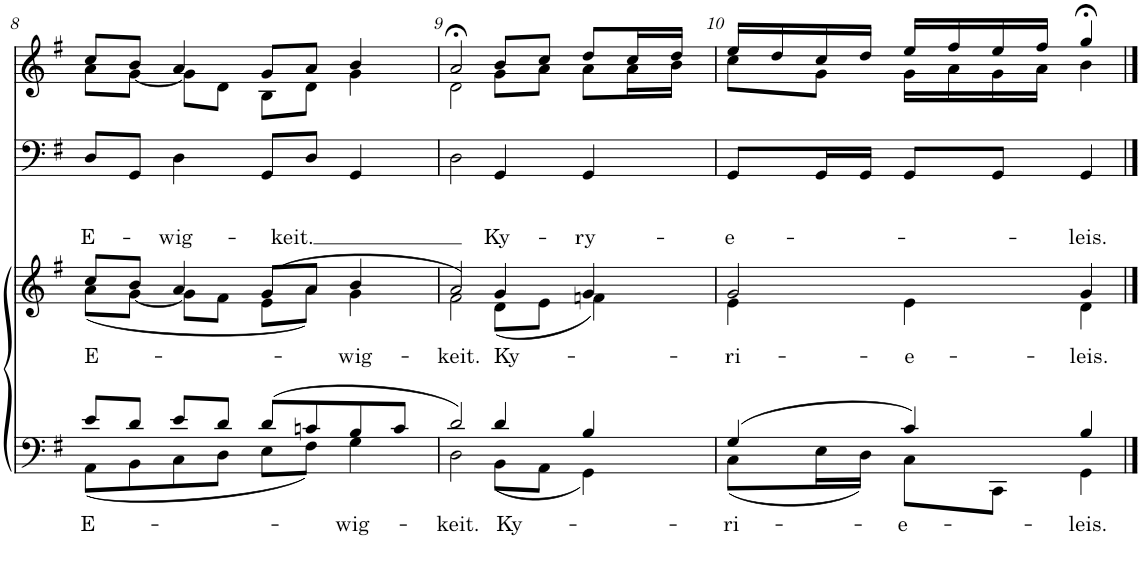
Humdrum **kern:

**kern	**text	**kern	**text	**kern	**kern
*part4	*part4	*part3	*part3	*part2	*part1
*staff4	*staff4	*staff3	*staff3	*staff2	*staff1
*I"Tenor/Bass	*	*I"Soprano/Alto	*	*I"Timpani	*I"Horn in F
*	*	*	*	*I'Timp	*I'Hn
!!LO:PB:g=z
*clefF4	*	*clefG2	*	*clefF4	*clefG2
*	*	*	*	*	*ITrd4c7
*k[f#]	*	*k[f#]	*	*k[f#]	*k[f#]
*M4/4	*	*M4/4	*	*M4/4	*M4/4
*met(c)	*	*met(c)	*	*met(c)	*met(c)
=8	=8	=8	=8	=8	=8
*^	*	*	*	*	*
!	!	!LO:LY:b	!	!LO:LY:a	!	!
*	*	*	*^	*	*	*
!	!	!	!	!	!LO:LY:b	!	!
*	*	*	*	*	*	*	*^
8e/L	(8AA\L	E-	8cc/L	(8a\L	E-	8D/L	8cc/L	8a\L
8d/J	8BB\	.	8b/J	[8g\J	.	8GG/J	8b/J	[8g\J
!	!	!	!	!	!LO:LY:a	!	!	!
8e/L	8C\	.	4a/	8g\L]	-wig-	4D\	4a/	8g\L]
8d/J	8D\J	.	.	8f#\J	.	.	.	8d\J
!	!	!	!	!	!LO:LY:a	!	!	!
(8d/L	8E\L	.	(8g/L	8e\L	-keit.	8GG/L	8g/L	8B\L
8cn/	8F#\J)	.	8a/J	8a\J)	.	8D/J	8a/J	8d\J
!	!	!LO:LY:b	!	!	!LO:LY:b	!	!	!
8B/	4G\	-wig-	4b/	4g\	-wig-	4GG/	4b/	4g\
8c/J	.	.	.	.	.	.	.	.
=9	=9	=9	=9	=9	=9	=9	=9	=9
!	!	!LO:LY:b	!	!	!LO:LY:b	!	!	!
2d/)	2D\	keit.	2a/)	2f#\	-keit.	2D\	2a;<,/	2d\
!	!	!LO:LY:b	!	!	!LO:LY:a	!	!	!
!	!	!	!	!	!LO:LY:b	!	!	!
4d/	(8BB\L	Ky-	4g/	(8d\L	Ky-	4GG/	8b/L	8g\L
.	8AA\J	.	.	8e\J	.	.	8cc/J	8a\J
!	!	!	!	!	!LO:LY:a	!	!	!
4B/	4GG\)	.	4g/	4fn\)	-ry-	4GG/	8dd/L	8a\L
.	.	.	.	.	.	.	16cc/L	16a\L
.	.	.	.	.	.	.	16dd/JJ	16b\JJ
=10	=10	=10	=10	=10	=10	=10	=10	=10
!	!	!LO:LY:b	!	!	!LO:LY:a	!	!	!
!	!	!	!	!	!LO:LY:b	!	!	!
(4G/	(8C\L	-ri-	2g/	4e\	-ri-	8GG/L	16ee/LL	8cc\L
.	.	.	.	.	.	.	16dd/	.
.	16E\L	.	.	.	.	16GG/L	16cc/	8g\J
.	16D\JJ)	.	.	.	.	16GG/JJ	16dd/JJ	.
!	!	!LO:LY:b	!	!	!LO:LY:b	!	!	!
4c/)	8C\L	-e-	.	4e\	-e-	8GG/L	16ee/LL	16g\LL
.	.	.	.	.	.	.	16ff#/	16a\
.	8CC\J	.	.	.	.	8GG/J	16ee/	16g\
.	.	.	.	.	.	.	16ff#/JJ	16a\JJ
!	!	!LO:LY:b	!	!	!LO:LY:a	!	!	!
!	!	!	!	!	!LO:LY:b	!	!	!
4B/	4GG\	-leis.	4g/	4d\	-leis.	4GG/	4gg;</	4b\
*v	*v	*	*	*	*	*	*v	*v
*	*	*v	*v	*	*	*
==	==	==	==	==	==
*-	*-	*-	*-	*-	*-
